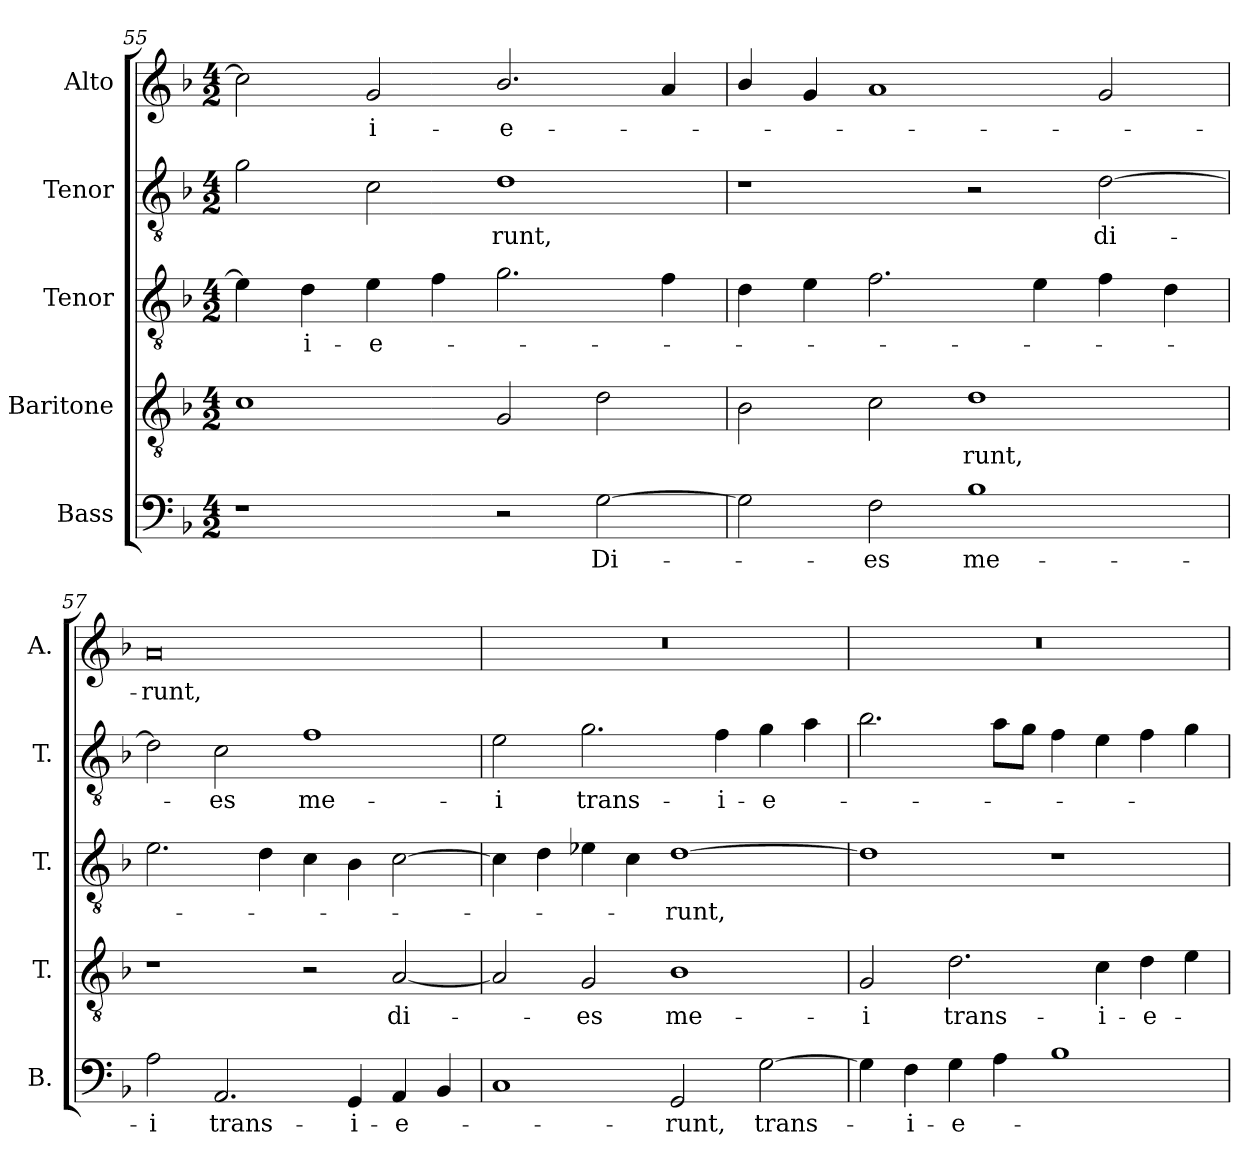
**kern	**text	**kern	**text	**kern	**text	**kern	**text	**kern	**text
*part5	*part5	*part4	*part4	*part3	*part3	*part2	*part2	*part1	*part1
*staff5	*staff5	*staff4	*staff4	*staff3	*staff3	*staff2	*staff2	*staff1	*staff1
*I"Bass	*	*I"Baritone	*	*I"Tenor	*	*I"Tenor	*	*I"Alto	*
*I'B.	*	*I'T.	*	*I'T.	*	*I'T.	*	*I'A.	*
*clefF4	*	*clefGv2	*	*clefGv2	*	*clefGv2	*	*clefG2	*
*	*	*ITrd7c12	*	*ITrd7c12	*	*ITrd7c12	*	*	*
*k[b-]	*	*k[b-]	*	*k[b-]	*	*k[b-]	*	*k[b-]	*
*F:	*	*F:	*	*F:	*	*F:	*	*F:	*
*M4/2	*	*M4/2	*	*M4/2	*	*M4/2	*	*M4/2	*
=55	=55	=55	=55	=55	=55	=55	=55	=55	=55
1r	.	1Ci	.	4Ei\]	.	2Gi\	.	2cci\]	.
!	!	!	!	!	!LO:LY:b:color=#000000	!	!	!	!
.	.	.	.	4Di\	-i-	.	.	.	.
!	!	!	!	!	!LO:LY:b:color=#000000	!	!	!	!
!	!	!	!	!	!	!	!	!	!LO:LY:b:color=#000000
.	.	.	.	4Ei\	-e-	2Ci\	.	2gi/	-i-
.	.	.	.	4Fi\	.	.	.	.	.
!	!	!	!	!	!	!	!LO:LY:b:color=#000000	!	!
!	!	!	!	!	!	!	!	!	!LO:LY:b:color=#000000
2r	.	2GGi/	.	2.Gi\	.	1Di	-runt,	2.b-i/	-e-
!	!LO:LY:b:color=#000000	!	!	!	!	!	!	!	!
[2Gi\	Di-	2Di\	.	.	.	.	.	.	.
.	.	.	.	4Fi\	.	.	.	4ai/	.
!!LO:LB:g=z
=56	=56	=56	=56	=56	=56	=56	=56	=56	=56
2Gi\]	.	2BB-i\	.	4Di\	.	1r	.	4b-i/	.
.	.	.	.	4Ei\	.	.	.	4gi/	.
!	!LO:LY:b:color=#000000	!	!	!	!	!	!	!	!
2Fi\	-es	2Ci\	.	2.Fi\	.	.	.	1ai	.
!	!LO:LY:b:color=#000000	!	!	!	!	!	!	!	!
!	!	!	!LO:LY:b:color=#000000	!	!	!	!	!	!
1B-i	me-	1Di	-runt,	.	.	2r	.	.	.
.	.	.	.	4Ei\	.	.	.	.	.
!	!	!	!	!	!	!	!LO:LY:b:color=#000000	!	!
.	.	.	.	4Fi\	.	[2Di\	di-	2gi/	.
.	.	.	.	4Di\	.	.	.	.	.
=57	=57	=57	=57	=57	=57	=57	=57	=57	=57
!	!LO:LY:b:color=#000000	!	!	!	!	!	!	!	!
!	!	!	!	!	!	!	!	!	!LO:LY:b:color=#000000
2Ai\	-i	1r	.	2.Ei\	.	2Di\]	.	0ai	-runt,
!	!LO:LY:b:color=#000000	!	!	!	!	!	!	!	!
!	!	!	!	!	!	!	!LO:LY:b:color=#000000	!	!
2.AAi/	trans-	.	.	.	.	2Ci\	-es	.	.
.	.	.	.	4Di\	.	.	.	.	.
!	!	!	!	!	!	!	!LO:LY:b:color=#000000	!	!
.	.	2r	.	4Ci\	.	1Fi	me-	.	.
!	!LO:LY:b:color=#000000	!	!	!	!	!	!	!	!
4GGi/	-i-	.	.	4BB-i\	.	.	.	.	.
!	!LO:LY:b:color=#000000	!	!	!	!	!	!	!	!
!	!	!	!LO:LY:b:color=#000000	!	!	!	!	!	!
4AAi/	-e-	[2AAi/	di-	[2Ci\	.	.	.	.	.
4BB-i/	.	.	.	.	.	.	.	.	.
=58	=58	=58	=58	=58	=58	=58	=58	=58	=58
!	!	!	!	!	!	!	!LO:LY:b:color=#000000	!LO:N:vis=1	!
1Ci	.	2AAi/]	.	4Ci\]	.	2Ei\	-i	0r	.
.	.	.	.	4Di\	.	.	.	.	.
!	!	!	!LO:LY:b:color=#000000	!	!	!	!	!	!
!	!	!	!	!	!	!	!LO:LY:b:color=#000000	!	!
.	.	2GGi/	-es	4E-Xi\	.	2.Gi\	trans-	.	.
.	.	.	.	4Ci\	.	.	.	.	.
!	!LO:LY:b:color=#000000	!	!	!	!	!	!	!	!
!	!	!	!LO:LY:b:color=#000000	!	!	!	!	!	!
!	!	!	!	!	!LO:LY:b:color=#000000	!	!	!	!
2GGi/	-runt,	1BB-i	me-	[1Di	-runt,	.	.	.	.
!	!	!	!	!	!	!	!LO:LY:b:color=#000000	!	!
.	.	.	.	.	.	4Fi\	-i-	.	.
!	!LO:LY:b:color=#000000	!	!	!	!	!	!	!	!
!	!	!	!	!	!	!	!LO:LY:b:color=#000000	!	!
[2Gi\	trans-	.	.	.	.	4Gi\	-e-	.	.
.	.	.	.	.	.	4Ai\	.	.	.
=59	=59	=59	=59	=59	=59	=59	=59	=59	=59
!	!	!	!LO:LY:b:color=#000000	!	!	!	!	!LO:N:vis=1	!
4Gi\]	.	2GGi/	-i	1Di]	.	2.B-i\	.	0r	.
!	!LO:LY:b:color=#000000	!	!	!	!	!	!	!	!
4Fi\	-i-	.	.	.	.	.	.	.	.
!	!LO:LY:b:color=#000000	!	!	!	!	!	!	!	!
!	!	!	!LO:LY:b:color=#000000	!	!	!	!	!	!
4Gi\	-e-	2.Di\	trans-	.	.	.	.	.	.
4Ai\	.	.	.	.	.	8Ai\L	.	.	.
.	.	.	.	.	.	8Gi\J	.	.	.
1B-i	.	.	.	1r	.	4Fi\	.	.	.
!	!	!	!LO:LY:b:color=#000000	!	!	!	!	!	!
.	.	4Ci\	-i-	.	.	4Ei\	.	.	.
!	!	!	!LO:LY:b:color=#000000	!	!	!	!	!	!
.	.	4Di\	-e-	.	.	4Fi\	.	.	.
.	.	4Ei\	.	.	.	4Gi\	.	.	.
=	=	=	=	=	=	=	=	=	=
*-	*-	*-	*-	*-	*-	*-	*-	*-	*-
